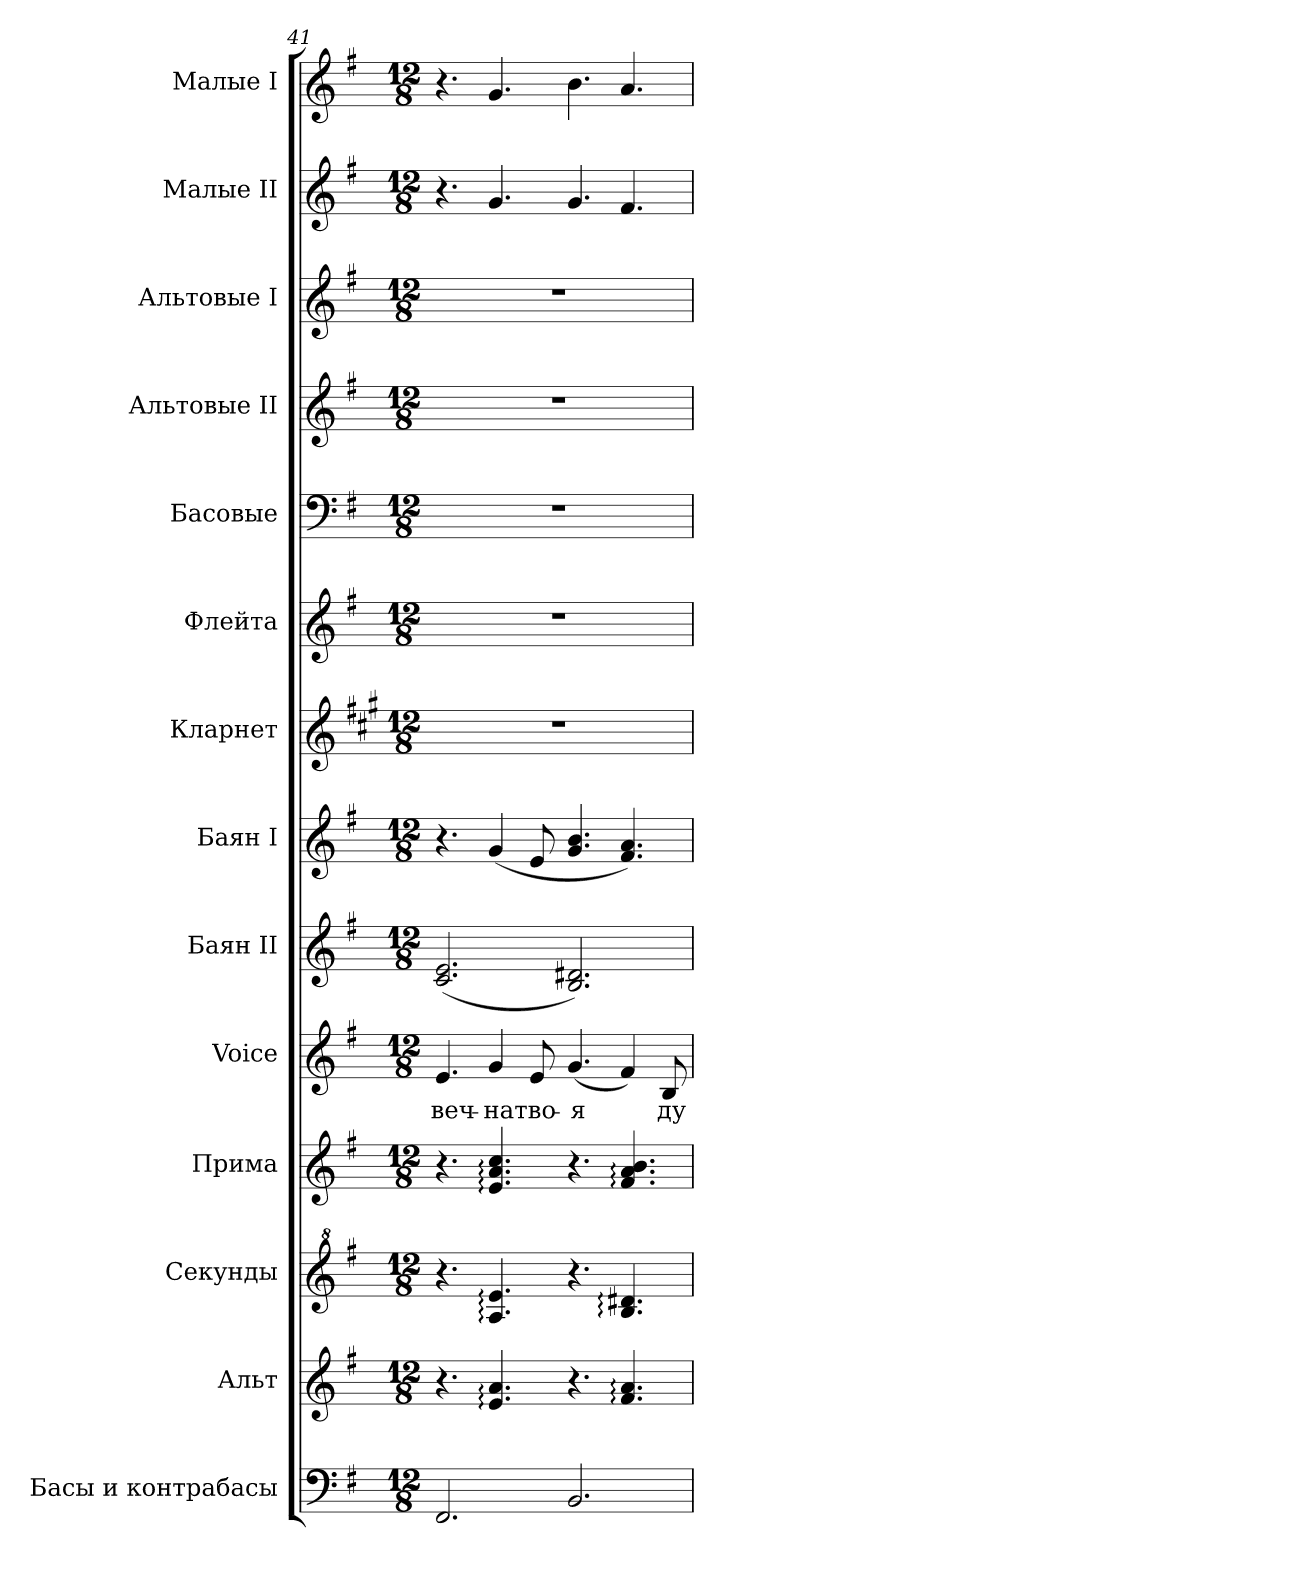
**kern	**kern	**kern	**kern	**kern	**text	**kern	**kern	**kern	**kern	**kern	**kern	**kern	**kern	**kern
*part14	*part13	*part12	*part11	*part10	*part10	*part9	*part8	*part7	*part6	*part5	*part4	*part3	*part2	*part1
*staff14	*staff13	*staff12	*staff11	*staff10	*staff10	*staff9	*staff8	*staff7	*staff6	*staff5	*staff4	*staff3	*staff2	*staff1
*I"Басы и контрабасы	*I"Альт	*I"Секунды	*I"Прима	*I"Voice	*	*I"Баян II	*I"Баян I	*I"Кларнет	*I"Флейта	*I"Басовые	*I"Альтовые II	*I"Альтовые I	*I"Малые II	*I"Малые I
*	*	*	*	*I'Voice	*	*	*	*	*	*	*	*	*	*
*clefF4	*clefG2	*clefG^2	*clefG2	*clefG2	*	*clefG2	*clefG2	*clefG2	*clefG2	*clefF4	*clefG2	*clefG2	*clefG2	*clefG2
*ITrd7c12	*ITrd7c12	*ITrd7c12	*ITrd7c12	*	*	*	*	*ITrd1c2	*	*	*	*	*	*
*k[f#]	*k[f#]	*k[f#]	*k[f#]	*k[f#]	*	*k[f#]	*k[f#]	*k[f#]	*k[f#]	*k[f#]	*k[f#]	*k[f#]	*k[f#]	*k[f#]
*G:	*G:	*G:	*G:	*G:	*	*G:	*G:	*G:	*G:	*G:	*G:	*G:	*G:	*G:
*M12/8	*M12/8	*M12/8	*M12/8	*M12/8	*	*M12/8	*M12/8	*M12/8	*M12/8	*M12/8	*M12/8	*M12/8	*M12/8	*M12/8
=41	=41	=41	=41	=41	=41	=41	=41	=41	=41	=41	=41	=41	=41	=41
!	!	!	!	!	!LO:LY:b:color=#000000	!	!	!LO:N:vis=1	!LO:N:vis=1	!LO:N:vis=1	!LO:N:vis=1	!LO:N:vis=1	!	!
*	*	*	*	*	*	*	*^	*	*	*	*	*	*	*
2.FFF#i/	4.r	4.r	4.r	4.ei/	веч-	(2.ci/ 2.ei	4.r	4.ryy	1.r	1.r	1.r	1.r	1.r	4.r	4.r
!	!	!	!	!	!LO:LY:b:color=#000000	!	!	!	!	!	!	!	!	!	!
.	4.Ei/: 4.Ai:	4.Ai/: 4.ei:	4.Ei/: 4.Ai: 4.ci:	4gi/	-на	.	(4gi/	1ryy	.	.	.	.	.	4.gi/	4.gi/
!	!	!	!	!	!LO:LY:b:color=#000000	!	!	!	!	!	!	!	!	!	!
.	.	.	.	8ei/	тво-	.	8ei/	.	.	.	.	.	.	.	.
!	!	!	!	!	!LO:LY:b:color=#000000	!	!	!	!	!	!	!	!	!	!
2.BBBi/	4.r	4.r	4.r	(4.gi/	-я	2.Bi/ 2.d#Xi)	4.gi/ 4.bi	.	.	.	.	.	.	4.gi/	4.bi\
.	4.F#i/: 4.Ai:	4.Bi/: 4.d#Xi:	4.F#i/: 4.Ai: 4.Bi:	4f#i/)	.	.	4.f#i/ 4.ai)	.	.	.	.	.	.	4.f#i/	4.ai/
!	!	!	!	!	!LO:LY:b:color=#000000	!	!	!	!	!	!	!	!	!	!
.	.	.	.	8Bi/	ду-	.	.	8ryy	.	.	.	.	.	.	.
*	*	*	*	*	*	*	*v	*v	*	*	*	*	*	*	*
=	=	=	=	=	=	=	=	=	=	=	=	=	=	=
*-	*-	*-	*-	*-	*-	*-	*-	*-	*-	*-	*-	*-	*-	*-
